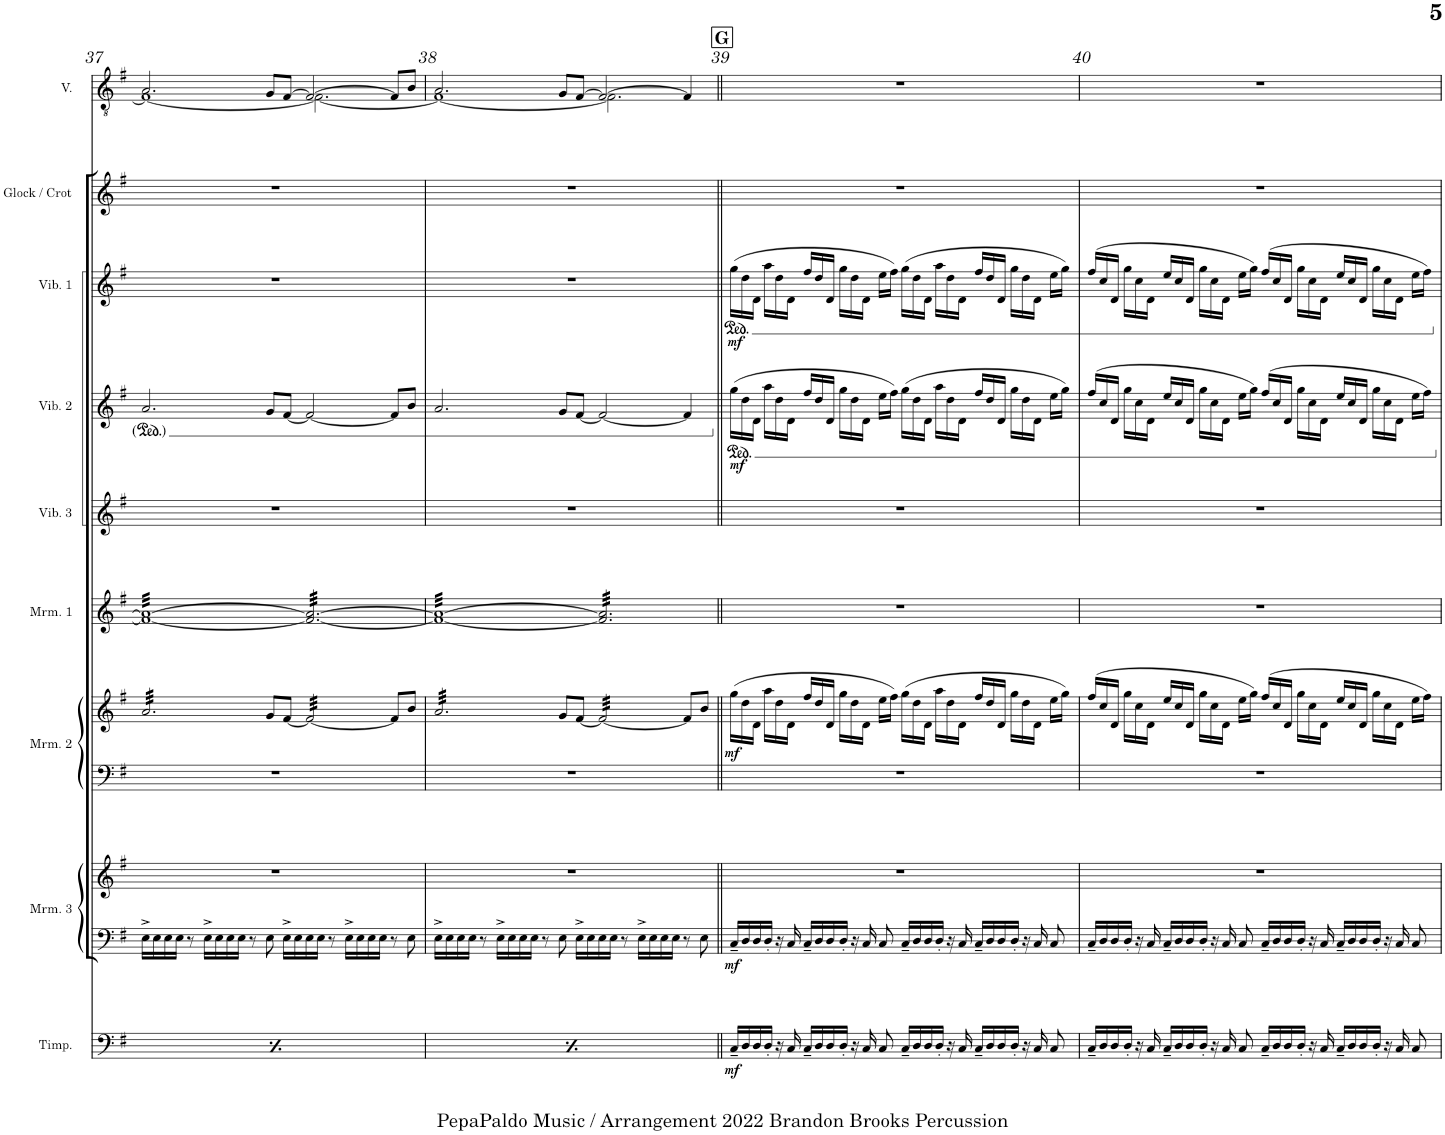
**kern	**dynam	**kern	**kern	**dynam	**kern	**kern	**dynam	**kern	**kern	**kern	**dynam	**kern	**dynam	**kern	**kern
*part9	*part9	*part8	*part8	*part8	*part7	*part7	*part7	*part6	*part5	*part4	*part4	*part3	*part3	*part2	*part1
*staff11	*staff11	*staff10	*staff9	*staff9/10	*staff8	*staff7	*staff7/8	*staff6	*staff5	*staff4	*staff4	*staff3	*staff3	*staff2	*staff1
*I"Timpani	*	*I"Marimba 3	*	*	*I"Marimba 2	*	*	*I"Marimba 1	*I"Vibraphone 3	*I"Vibraphone 2	*	*I"Vibraphone 1	*	*I"Glock / Crot	*I"Voice
*I'Timp.	*	*I'Mrm. 3	*	*	*I'Mrm. 2	*	*	*I'Mrm. 1	*I'Vib. 3	*I'Vib. 2	*	*I'Vib. 1	*	*I'Glock / Crot	*I'V.
!!LO:PB:g=z
*clefF4	*	*clefF4	*clefG2	*	*clefF4	*clefG2	*	*clefG2	*clefG2	*clefG2	*	*clefG2	*	*clefG2	*clefGv2
*	*	*	*	*	*	*	*	*	*	*	*	*	*	*Trd-14c-24	*
*k[f#]	*	*k[f#]	*k[f#]	*	*k[f#]	*k[f#]	*	*k[f#]	*k[f#]	*k[f#]	*	*k[f#]	*	*k[f#]	*k[f#]
*M7/4	*	*M7/4	*M7/4	*	*M7/4	*M7/4	*	*M7/4	*M7/4	*M7/4	*	*M7/4	*	*M7/4	*M7/4
=37	=37	=37	=37	=37	=37	=37	=37	=37	=37	=37	=37	=37	=37	=37	=37
*	*	*	*	*	*	*	*	*	*	*	*	*	*	*	*^
!	!LO:DY:b	!	!	!	!	!	!	!	!	!	!	!	!	!	!	!
*	*	*	*	*	*	*tremolo	*	*	*	*	*	*	*	*	*	*
*	*	*	*	*	*	*	*	*tremolo	*	*	*	*	*	*	*	*
16E'^\LL	mp	16E^\LL	1..r	.	1..r	32a/LLL	.	32f# 32aLLL	1..r	2.a/	.	1..r	.	1..r	2.A/	1F#_
.	.	.	.	.	.	32a/	.	32f# 32a	.	.	.	.	.	.	.	.
16E'\	.	16E\	.	.	.	32a/	.	32f# 32a	.	.	.	.	.	.	.	.
.	.	.	.	.	.	32a/	.	32f# 32a	.	.	.	.	.	.	.	.
16E'\	.	16E\	.	.	.	32a/	.	32f# 32a	.	.	.	.	.	.	.	.
.	.	.	.	.	.	32a/	.	32f# 32a	.	.	.	.	.	.	.	.
16E'\JJ	.	16E\JJ	.	.	.	32a/	.	32f# 32a	.	.	.	.	.	.	.	.
.	.	.	.	.	.	32a/	.	32f# 32a	.	.	.	.	.	.	.	.
8r	.	8r	.	.	.	32a/	.	32f# 32a	.	.	.	.	.	.	.	.
.	.	.	.	.	.	32a/	.	32f# 32a	.	.	.	.	.	.	.	.
.	.	.	.	.	.	32a/	.	32f# 32a	.	.	.	.	.	.	.	.
.	.	.	.	.	.	32a/	.	32f# 32a	.	.	.	.	.	.	.	.
16E'^\LL	.	16E^\LL	.	.	.	32a/	.	32f# 32a	.	.	.	.	.	.	.	.
.	.	.	.	.	.	32a/	.	32f# 32a	.	.	.	.	.	.	.	.
16E'\	.	16E\	.	.	.	32a/	.	32f# 32a	.	.	.	.	.	.	.	.
.	.	.	.	.	.	32a/	.	32f# 32a	.	.	.	.	.	.	.	.
16E'\	.	16E\	.	.	.	32a/	.	32f# 32a	.	.	.	.	.	.	.	.
.	.	.	.	.	.	32a/	.	32f# 32a	.	.	.	.	.	.	.	.
16E'\JJ	.	16E\JJ	.	.	.	32a/	.	32f# 32a	.	.	.	.	.	.	.	.
.	.	.	.	.	.	32a/	.	32f# 32a	.	.	.	.	.	.	.	.
8r	.	8r	.	.	.	32a/	.	32f# 32a	.	.	.	.	.	.	.	.
.	.	.	.	.	.	32a/	.	32f# 32a	.	.	.	.	.	.	.	.
.	.	.	.	.	.	32a/	.	32f# 32a	.	.	.	.	.	.	.	.
.	.	.	.	.	.	32a/JJJ	.	32f# 32a	.	.	.	.	.	.	.	.
*	*	*	*	*	*	*Xtremolo	*	*	*	*	*	*	*	*	*	*
8E'\	.	8E\	.	.	.	8g/L	.	32f# 32a	.	8g/L	.	.	.	.	8G/L	.
.	.	.	.	.	.	.	.	32f# 32a	.	.	.	.	.	.	.	.
.	.	.	.	.	.	.	.	32f# 32a	.	.	.	.	.	.	.	.
.	.	.	.	.	.	.	.	32f# 32a	.	.	.	.	.	.	.	.
16E'^\LL	.	16E^\LL	.	.	.	[8f#/J	.	32f# 32a	.	[8f#/J	.	.	.	.	[8F#/J	.
.	.	.	.	.	.	.	.	32f# 32a	.	.	.	.	.	.	.	.
16E'\	.	16E\	.	.	.	.	.	32f# 32a	.	.	.	.	.	.	.	.
.	.	.	.	.	.	.	.	32f# 32aJJJ	.	.	.	.	.	.	.	.
*	*	*	*	*	*	*tremolo	*	*	*	*	*	*	*	*	*	*
16E'\	.	16E\	.	.	.	32f#/LLL	.	32f#/ 32a/LLL	.	2f#/_	.	.	.	.	2F#/_	2.F#\_
.	.	.	.	.	.	32f#/	.	32f#/ 32a/	.	.	.	.	.	.	.	.
16E'\JJ	.	16E\JJ	.	.	.	32f#/	.	32f#/ 32a/	.	.	.	.	.	.	.	.
.	.	.	.	.	.	32f#/	.	32f#/ 32a/	.	.	.	.	.	.	.	.
8r	.	8r	.	.	.	32f#/	.	32f#/ 32a/	.	.	.	.	.	.	.	.
.	.	.	.	.	.	32f#/	.	32f#/ 32a/	.	.	.	.	.	.	.	.
.	.	.	.	.	.	32f#/	.	32f#/ 32a/	.	.	.	.	.	.	.	.
.	.	.	.	.	.	32f#/	.	32f#/ 32a/	.	.	.	.	.	.	.	.
16E'^\LL	.	16E^\LL	.	.	.	32f#/	.	32f#/ 32a/	.	.	.	.	.	.	.	.
.	.	.	.	.	.	32f#/	.	32f#/ 32a/	.	.	.	.	.	.	.	.
16E'\	.	16E\	.	.	.	32f#/	.	32f#/ 32a/	.	.	.	.	.	.	.	.
.	.	.	.	.	.	32f#/	.	32f#/ 32a/	.	.	.	.	.	.	.	.
16E'\	.	16E\	.	.	.	32f#/	.	32f#/ 32a/	.	.	.	.	.	.	.	.
.	.	.	.	.	.	32f#/	.	32f#/ 32a/	.	.	.	.	.	.	.	.
16E'\JJ	.	16E\JJ	.	.	.	32f#/	.	32f#/ 32a/	.	.	.	.	.	.	.	.
.	.	.	.	.	.	32f#/JJJ	.	32f#/ 32a/	.	.	.	.	.	.	.	.
*	*	*	*	*	*	*Xtremolo	*	*	*	*	*	*	*	*	*	*
8r	.	8r	.	.	.	8f#/L]	.	32f#/ 32a/	.	8f#/L]	.	.	.	.	8F#/L]	.
.	.	.	.	.	.	.	.	32f#/ 32a/	.	.	.	.	.	.	.	.
.	.	.	.	.	.	.	.	32f#/ 32a/	.	.	.	.	.	.	.	.
.	.	.	.	.	.	.	.	32f#/ 32a/	.	.	.	.	.	.	.	.
8E'\	.	8E\	.	.	.	8b/J	.	32f#/ 32a/	.	8b/J	.	.	.	.	8B/J	.
.	.	.	.	.	.	.	.	32f#/ 32a/	.	.	.	.	.	.	.	.
.	.	.	.	.	.	.	.	32f#/ 32a/	.	.	.	.	.	.	.	.
.	.	.	.	.	.	.	.	32f#/ 32a/JJJ	.	.	.	.	.	.	.	.
=38	=38	=38	=38	=38	=38	=38	=38	=38	=38	=38	=38	=38	=38	=38	=38	=38
!	!LO:DY:b	!	!	!	!	!	!	!	!	!	!	!	!	!	!	!
*	*	*	*	*	*	*tremolo	*	*	*	*	*	*	*	*	*	*
16E'^\LL	mp	16E^\LL	1..r	.	1..r	32a/LLL	.	32f# 32aLLL	1..r	2.a/	.	1..r	.	1..r	2.A/	1F#_
.	.	.	.	.	.	32a/	.	32f# 32a	.	.	.	.	.	.	.	.
16E'\	.	16E\	.	.	.	32a/	.	32f# 32a	.	.	.	.	.	.	.	.
.	.	.	.	.	.	32a/	.	32f# 32a	.	.	.	.	.	.	.	.
16E'\	.	16E\	.	.	.	32a/	.	32f# 32a	.	.	.	.	.	.	.	.
.	.	.	.	.	.	32a/	.	32f# 32a	.	.	.	.	.	.	.	.
16E'\JJ	.	16E\JJ	.	.	.	32a/	.	32f# 32a	.	.	.	.	.	.	.	.
.	.	.	.	.	.	32a/	.	32f# 32a	.	.	.	.	.	.	.	.
8r	.	8r	.	.	.	32a/	.	32f# 32a	.	.	.	.	.	.	.	.
.	.	.	.	.	.	32a/	.	32f# 32a	.	.	.	.	.	.	.	.
.	.	.	.	.	.	32a/	.	32f# 32a	.	.	.	.	.	.	.	.
.	.	.	.	.	.	32a/	.	32f# 32a	.	.	.	.	.	.	.	.
16E'^\LL	.	16E^\LL	.	.	.	32a/	.	32f# 32a	.	.	.	.	.	.	.	.
.	.	.	.	.	.	32a/	.	32f# 32a	.	.	.	.	.	.	.	.
16E'\	.	16E\	.	.	.	32a/	.	32f# 32a	.	.	.	.	.	.	.	.
.	.	.	.	.	.	32a/	.	32f# 32a	.	.	.	.	.	.	.	.
16E'\	.	16E\	.	.	.	32a/	.	32f# 32a	.	.	.	.	.	.	.	.
.	.	.	.	.	.	32a/	.	32f# 32a	.	.	.	.	.	.	.	.
16E'\JJ	.	16E\JJ	.	.	.	32a/	.	32f# 32a	.	.	.	.	.	.	.	.
.	.	.	.	.	.	32a/	.	32f# 32a	.	.	.	.	.	.	.	.
8r	.	8r	.	.	.	32a/	.	32f# 32a	.	.	.	.	.	.	.	.
.	.	.	.	.	.	32a/	.	32f# 32a	.	.	.	.	.	.	.	.
.	.	.	.	.	.	32a/	.	32f# 32a	.	.	.	.	.	.	.	.
.	.	.	.	.	.	32a/JJJ	.	32f# 32a	.	.	.	.	.	.	.	.
*	*	*	*	*	*	*Xtremolo	*	*	*	*	*	*	*	*	*	*
8E'\	.	8E\	.	.	.	8g/L	.	32f# 32a	.	8g/L	.	.	.	.	8G/L	.
.	.	.	.	.	.	.	.	32f# 32a	.	.	.	.	.	.	.	.
.	.	.	.	.	.	.	.	32f# 32a	.	.	.	.	.	.	.	.
.	.	.	.	.	.	.	.	32f# 32a	.	.	.	.	.	.	.	.
16E'^\LL	.	16E^\LL	.	.	.	[8f#/J	.	32f# 32a	.	[8f#/J	.	.	.	.	[8F#/J	.
.	.	.	.	.	.	.	.	32f# 32a	.	.	.	.	.	.	.	.
16E'\	.	16E\	.	.	.	.	.	32f# 32a	.	.	.	.	.	.	.	.
.	.	.	.	.	.	.	.	32f# 32aJJJ	.	.	.	.	.	.	.	.
*	*	*	*	*	*	*tremolo	*	*	*	*	*	*	*	*	*	*
16E'\	.	16E\	.	.	.	32f#/LLL	.	32f#/] 32a/]LLL	.	2f#/_	.	.	.	.	2F#/_	2.F#\]
.	.	.	.	.	.	32f#/	.	32f#/ 32a/	.	.	.	.	.	.	.	.
16E'\JJ	.	16E\JJ	.	.	.	32f#/	.	32f#/ 32a/	.	.	.	.	.	.	.	.
.	.	.	.	.	.	32f#/	.	32f#/ 32a/	.	.	.	.	.	.	.	.
8r	.	8r	.	.	.	32f#/	.	32f#/ 32a/	.	.	.	.	.	.	.	.
.	.	.	.	.	.	32f#/	.	32f#/ 32a/	.	.	.	.	.	.	.	.
.	.	.	.	.	.	32f#/	.	32f#/ 32a/	.	.	.	.	.	.	.	.
.	.	.	.	.	.	32f#/	.	32f#/ 32a/	.	.	.	.	.	.	.	.
16E'^\LL	.	16E^\LL	.	.	.	32f#/	.	32f#/ 32a/	.	.	.	.	.	.	.	.
.	.	.	.	.	.	32f#/	.	32f#/ 32a/	.	.	.	.	.	.	.	.
16E'\	.	16E\	.	.	.	32f#/	.	32f#/ 32a/	.	.	.	.	.	.	.	.
.	.	.	.	.	.	32f#/	.	32f#/ 32a/	.	.	.	.	.	.	.	.
16E'\	.	16E\	.	.	.	32f#/	.	32f#/ 32a/	.	.	.	.	.	.	.	.
.	.	.	.	.	.	32f#/	.	32f#/ 32a/	.	.	.	.	.	.	.	.
16E'\JJ	.	16E\JJ	.	.	.	32f#/	.	32f#/ 32a/	.	.	.	.	.	.	.	.
.	.	.	.	.	.	32f#/JJJ	.	32f#/ 32a/	.	.	.	.	.	.	.	.
*	*	*	*	*	*	*Xtremolo	*	*	*	*	*	*	*	*	*	*
8r	.	8r	.	.	.	8f#/L]	.	32f#/ 32a/	.	4f#/]	.	.	.	.	4F#/]	.
.	.	.	.	.	.	.	.	32f#/ 32a/	.	.	.	.	.	.	.	.
.	.	.	.	.	.	.	.	32f#/ 32a/	.	.	.	.	.	.	.	.
.	.	.	.	.	.	.	.	32f#/ 32a/	.	.	.	.	.	.	.	.
8E'\	.	8E\	.	.	.	8b/J	.	32f#/ 32a/	.	.	.	.	.	.	.	.
.	.	.	.	.	.	.	.	32f#/ 32a/	.	.	.	.	.	.	.	.
.	.	.	.	.	.	.	.	32f#/ 32a/	.	.	.	.	.	.	.	.
.	.	.	.	.	.	.	.	32f#/ 32a/JJJ	.	.	.	.	.	.	.	.
*	*	*	*	*	*	*	*	*Xtremolo	*	*	*	*	*	*	*	*
*	*	*	*	*	*	*	*	*	*	*	*	*	*	*	*v	*v
!!LO:REH:place=s1:a:B:cj:fs=14:t=G
=39||	=39||	=39||	=39||	=39||	=39||	=39||	=39||	=39||	=39||	=39||	=39||	=39||	=39||	=39||	=39||
*	*	*	*	*	*	*	*	*	*	*ped	*	*	*	*	*
*	*	*	*	*	*	*	*	*	*	*	*	*ped	*	*	*
!	!LO:DY:b	!	!	!LO:DY:b=2	!	!	!LO:DY:b	!	!	!	!LO:DY:b	!	!LO:DY:b	!	!
16C~/LL	mf	16C~/LL	1..r	mf	1..r	(16gg\LL	mf	1..r	1..r	(16gg\LL	mf	(16gg\LL	mf	1..r	1..r
16D/	.	16D/	.	.	.	16dd\	.	.	.	16dd\	.	16dd\	.	.	.
16D/	.	16D/	.	.	.	16d\JJ	.	.	.	16d\JJ	.	16d\JJ	.	.	.
16D'/JJ	.	16D'/JJ	.	.	.	16aa\LL	.	.	.	16aa\LL	.	16aa\LL	.	.	.
16r	.	16r	.	.	.	16dd\	.	.	.	16dd\	.	16dd\	.	.	.
16C/	.	16C/	.	.	.	16d\JJ	.	.	.	16d\JJ	.	16d\JJ	.	.	.
16C~/LL	.	16C~/LL	.	.	.	16ff#/LL	.	.	.	16ff#/LL	.	16ff#/LL	.	.	.
16D/	.	16D/	.	.	.	16dd/	.	.	.	16dd/	.	16dd/	.	.	.
16D/	.	16D/	.	.	.	16d/JJ	.	.	.	16d/JJ	.	16d/JJ	.	.	.
16D'/JJ	.	16D'/JJ	.	.	.	16gg\LL	.	.	.	16gg\LL	.	16gg\LL	.	.	.
16r	.	16r	.	.	.	16dd\	.	.	.	16dd\	.	16dd\	.	.	.
16C/	.	16C/	.	.	.	16d\JJ	.	.	.	16d\JJ	.	16d\JJ	.	.	.
8C/	.	8C/	.	.	.	16ee\LL	.	.	.	16ee\LL	.	16ee\LL	.	.	.
.	.	.	.	.	.	16ff#\JJ)	.	.	.	16ff#\JJ)	.	16ff#\JJ)	.	.	.
16C~/LL	.	16C~/LL	.	.	.	(16gg\LL	.	.	.	(16gg\LL	.	(16gg\LL	.	.	.
16D/	.	16D/	.	.	.	16dd\	.	.	.	16dd\	.	16dd\	.	.	.
16D/	.	16D/	.	.	.	16d\JJ	.	.	.	16d\JJ	.	16d\JJ	.	.	.
16D'/JJ	.	16D'/JJ	.	.	.	16aa\LL	.	.	.	16aa\LL	.	16aa\LL	.	.	.
16r	.	16r	.	.	.	16dd\	.	.	.	16dd\	.	16dd\	.	.	.
16C/	.	16C/	.	.	.	16d\JJ	.	.	.	16d\JJ	.	16d\JJ	.	.	.
16C~/LL	.	16C~/LL	.	.	.	16ff#/LL	.	.	.	16ff#/LL	.	16ff#/LL	.	.	.
16D/	.	16D/	.	.	.	16dd/	.	.	.	16dd/	.	16dd/	.	.	.
16D/	.	16D/	.	.	.	16d/JJ	.	.	.	16d/JJ	.	16d/JJ	.	.	.
16D'/JJ	.	16D'/JJ	.	.	.	16gg\LL	.	.	.	16gg\LL	.	16gg\LL	.	.	.
16r	.	16r	.	.	.	16dd\	.	.	.	16dd\	.	16dd\	.	.	.
16C/	.	16C/	.	.	.	16d\JJ	.	.	.	16d\JJ	.	16d\JJ	.	.	.
8C/	.	8C/	.	.	.	16ee\LL	.	.	.	16ee\LL	.	16ee\LL	.	.	.
.	.	.	.	.	.	16gg\JJ)	.	.	.	16gg\JJ)	.	16gg\JJ)	.	.	.
=40	=40	=40	=40	=40	=40	=40	=40	=40	=40	=40	=40	=40	=40	=40	=40
16C~/LL	.	16C~/LL	1..r	.	1..r	(16ff#/LL	.	1..r	1..r	(16ff#/LL	.	(16ff#/LL	.	1..r	1..r
16D/	.	16D/	.	.	.	16cc/	.	.	.	16cc/	.	16cc/	.	.	.
16D/	.	16D/	.	.	.	16d/JJ	.	.	.	16d/JJ	.	16d/JJ	.	.	.
16D'/JJ	.	16D'/JJ	.	.	.	16gg\LL	.	.	.	16gg\LL	.	16gg\LL	.	.	.
16r	.	16r	.	.	.	16cc\	.	.	.	16cc\	.	16cc\	.	.	.
16C/	.	16C/	.	.	.	16d\JJ	.	.	.	16d\JJ	.	16d\JJ	.	.	.
16C~/LL	.	16C~/LL	.	.	.	16ee/LL	.	.	.	16ee/LL	.	16ee/LL	.	.	.
16D/	.	16D/	.	.	.	16cc/	.	.	.	16cc/	.	16cc/	.	.	.
16D/	.	16D/	.	.	.	16d/JJ	.	.	.	16d/JJ	.	16d/JJ	.	.	.
16D'/JJ	.	16D'/JJ	.	.	.	16gg\LL	.	.	.	16gg\LL	.	16gg\LL	.	.	.
16r	.	16r	.	.	.	16cc\	.	.	.	16cc\	.	16cc\	.	.	.
16C/	.	16C/	.	.	.	16d\JJ	.	.	.	16d\JJ	.	16d\JJ	.	.	.
8C/	.	8C/	.	.	.	16ee\LL	.	.	.	16ee\LL	.	16ee\LL	.	.	.
.	.	.	.	.	.	16gg\JJ)	.	.	.	16gg\JJ)	.	16gg\JJ)	.	.	.
16C~/LL	.	16C~/LL	.	.	.	(16ff#/LL	.	.	.	(16ff#/LL	.	(16ff#/LL	.	.	.
16D/	.	16D/	.	.	.	16cc/	.	.	.	16cc/	.	16cc/	.	.	.
16D/	.	16D/	.	.	.	16d/JJ	.	.	.	16d/JJ	.	16d/JJ	.	.	.
16D'/JJ	.	16D'/JJ	.	.	.	16gg\LL	.	.	.	16gg\LL	.	16gg\LL	.	.	.
16r	.	16r	.	.	.	16cc\	.	.	.	16cc\	.	16cc\	.	.	.
16C/	.	16C/	.	.	.	16d\JJ	.	.	.	16d\JJ	.	16d\JJ	.	.	.
16C~/LL	.	16C~/LL	.	.	.	16ee/LL	.	.	.	16ee/LL	.	16ee/LL	.	.	.
16D/	.	16D/	.	.	.	16cc/	.	.	.	16cc/	.	16cc/	.	.	.
16D/	.	16D/	.	.	.	16d/JJ	.	.	.	16d/JJ	.	16d/JJ	.	.	.
16D'/JJ	.	16D'/JJ	.	.	.	16gg\LL	.	.	.	16gg\LL	.	16gg\LL	.	.	.
16r	.	16r	.	.	.	16cc\	.	.	.	16cc\	.	16cc\	.	.	.
16C/	.	16C/	.	.	.	16d\JJ	.	.	.	16d\JJ	.	16d\JJ	.	.	.
8C/	.	8C/	.	.	.	16ee\LL	.	.	.	16ee\LL	.	16ee\LL	.	.	.
.	.	.	.	.	.	16ff#\JJ)	.	.	.	16ff#\JJ)	.	16ff#\JJ)	.	.	.
*	*	*	*	*	*	*	*	*	*	*Xped	*	*	*	*	*
*	*	*	*	*	*	*	*	*	*	*	*	*Xped	*	*	*
=	=	=	=	=	=	=	=	=	=	=	=	=	=	=	=
*-	*-	*-	*-	*-	*-	*-	*-	*-	*-	*-	*-	*-	*-	*-	*-
